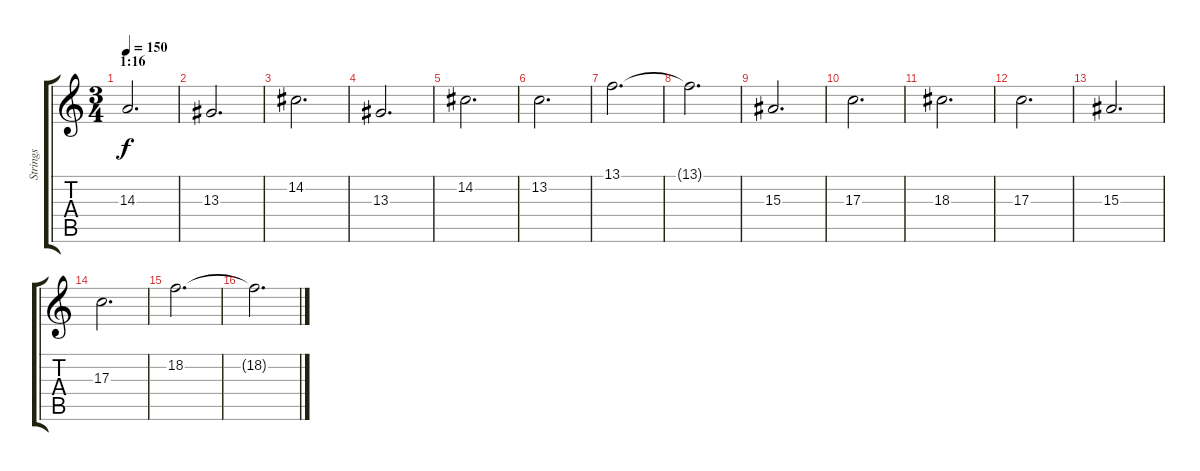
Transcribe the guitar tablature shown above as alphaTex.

\track ("Strings" "Strings") {instrument stringensemble1}
\staff {score tabs}
\tuning (E4 B3 G3 D3 A2 E2) {hide}
\ts (3 4)
\section ("" "1:16")
\tempo 150
\clef g2
\ks c
14.3.2{d dy f} |
13.3.2{d} |
14.2.2{d} |
13.3.2{d} |
14.2.2{d} |
13.2.2{d} |
13.1.2{d} |
13.1{t}.2{d} |
15.3.2{d} |
17.3.2{d} |
18.3.2{d} |
17.3.2{d} |
15.3.2{d} |
17.3.2{d} |
18.2.2{d} |
18.2{t}.2{d}
